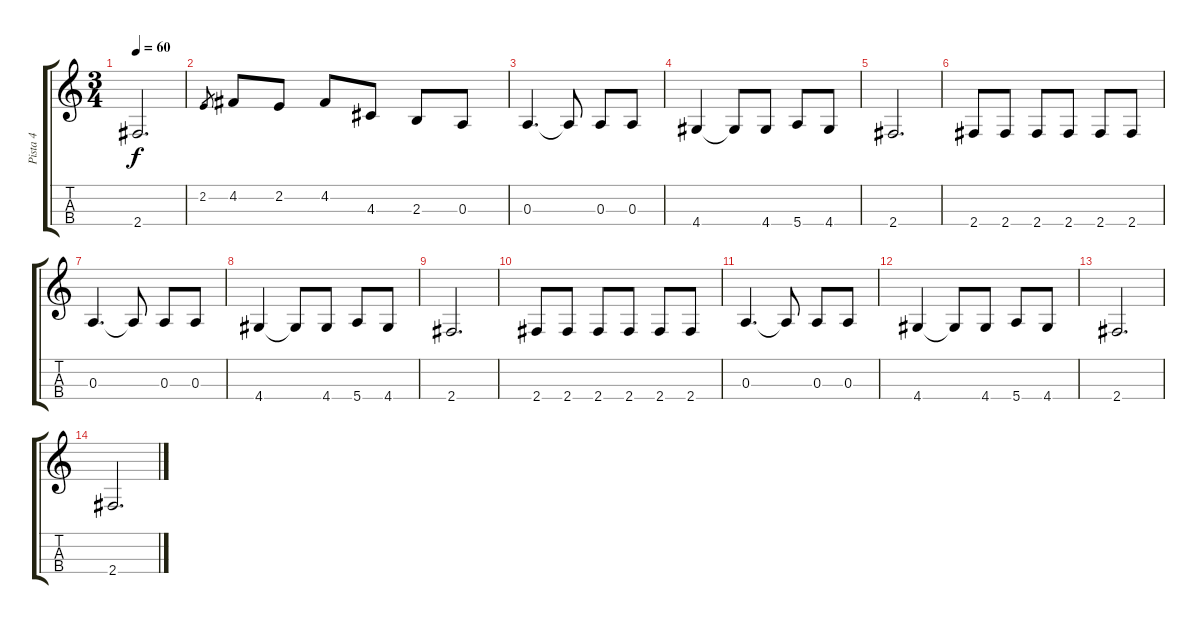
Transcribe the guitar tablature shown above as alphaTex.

\track ("Pista 4" "Pista 4") {instrument electricbasspick}
\staff {score tabs}
\tuning (G3 D3 A2 E2) {hide}
\ts (3 4)
\tempo 60
\clef g2
\ks c
2.4.2{d dy f} |
2.2.8{gr} 4.2.8 2.2.8 4.2.8 4.3.8 2.3.8 0.3.8 |
0.3.4{d} 0.3{t}.8 0.3.8 0.3.8 |
4.4.4 4.4{t}.8 4.4.8 5.4.8 4.4.8 |
2.4.2{d} |
2.4.8 2.4.8 2.4.8 2.4.8 2.4.8 2.4.8 |
0.3.4{d} 0.3{t}.8 0.3.8 0.3.8 |
4.4.4 4.4{t}.8 4.4.8 5.4.8 4.4.8 |
2.4.2{d} |
2.4.8 2.4.8 2.4.8 2.4.8 2.4.8 2.4.8 |
0.3.4{d} 0.3{t}.8 0.3.8 0.3.8 |
4.4.4 4.4{t}.8 4.4.8 5.4.8 4.4.8 |
2.4.2{d} |
2.4.2{d}
